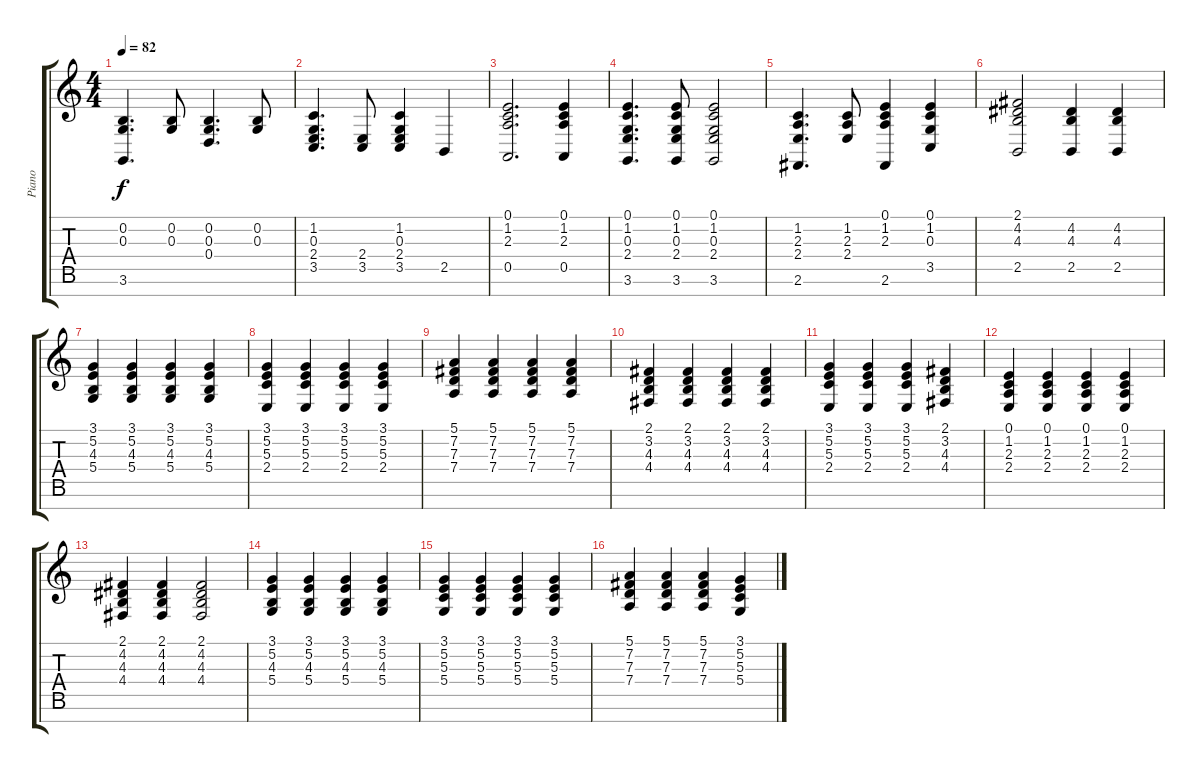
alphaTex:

\track ("Piano" "Piano") {instrument brightacousticpiano}
\staff {score tabs}
\tuning (E4 B3 G3 D3 A2 E2 B1) {hide}
\ts (4 4)
\tempo 82
\clef g2
\ks c
(0.2 0.3 3.6).4{d dy f} (0.2 0.3).8 (0.2 0.3 0.4).4{d} (0.2 0.3).8 |
(1.2 0.3 2.4 3.5).4{d} (2.4 3.5).8 (1.2 0.3 2.4 3.5).4 2.5.4 |
(0.1 1.2 2.3 0.5).2{d} (0.1 1.2 2.3 0.5).4 |
(0.1 1.2 0.3 2.4 3.6).4{d} (0.1 1.2 0.3 2.4 3.6).8 (0.1 1.2 0.3 2.4 3.6).2 |
(1.2 2.3 2.4 2.6).4{d} (1.2 2.3 2.4).8 (0.1 1.2 2.3 2.6).4 (0.1 1.2 0.3 3.5).4 |
(2.1 4.2 4.3 2.5).2 (4.2 4.3 2.5).4 (4.2 4.3 2.5).4 |
(3.1 5.2 4.3 5.4).4 (3.1 5.2 4.3 5.4).4 (3.1 5.2 4.3 5.4).4 (3.1 5.2 4.3 5.4).4 |
(3.1 5.2 5.3 2.4).4 (3.1 5.2 5.3 2.4).4 (3.1 5.2 5.3 2.4).4 (3.1 5.2 5.3 2.4).4 |
(5.1 7.2 7.3 7.4).4 (5.1 7.2 7.3 7.4).4 (5.1 7.2 7.3 7.4).4 (5.1 7.2 7.3 7.4).4 |
(2.1 3.2 4.3 4.4).4 (2.1 3.2 4.3 4.4).4 (2.1 3.2 4.3 4.4).4 (2.1 3.2 4.3 4.4).4 |
(3.1 5.2 5.3 2.4).4 (3.1 5.2 5.3 2.4).4 (3.1 5.2 5.3 2.4).4 (2.1 3.2 4.3 4.4).4 |
(0.1 1.2 2.3 2.4).4 (0.1 1.2 2.3 2.4).4 (0.1 1.2 2.3 2.4).4 (0.1 1.2 2.3 2.4).4 |
(2.1 4.2 4.3 4.4).4 (2.1 4.2 4.3 4.4).4 (2.1 4.2 4.3 4.4).2 |
(3.1 5.2 4.3 5.4).4 (3.1 5.2 4.3 5.4).4 (3.1 5.2 4.3 5.4).4 (3.1 5.2 4.3 5.4).4 |
(3.1 5.2 5.3 5.4).4 (3.1 5.2 5.3 5.4).4 (3.1 5.2 5.3 5.4).4 (3.1 5.2 5.3 5.4).4 |
(5.1 7.2 7.3 7.4).4 (5.1 7.2 7.3 7.4).4 (5.1 7.2 7.3 7.4).4 (3.1 5.2 5.3 5.4).4
